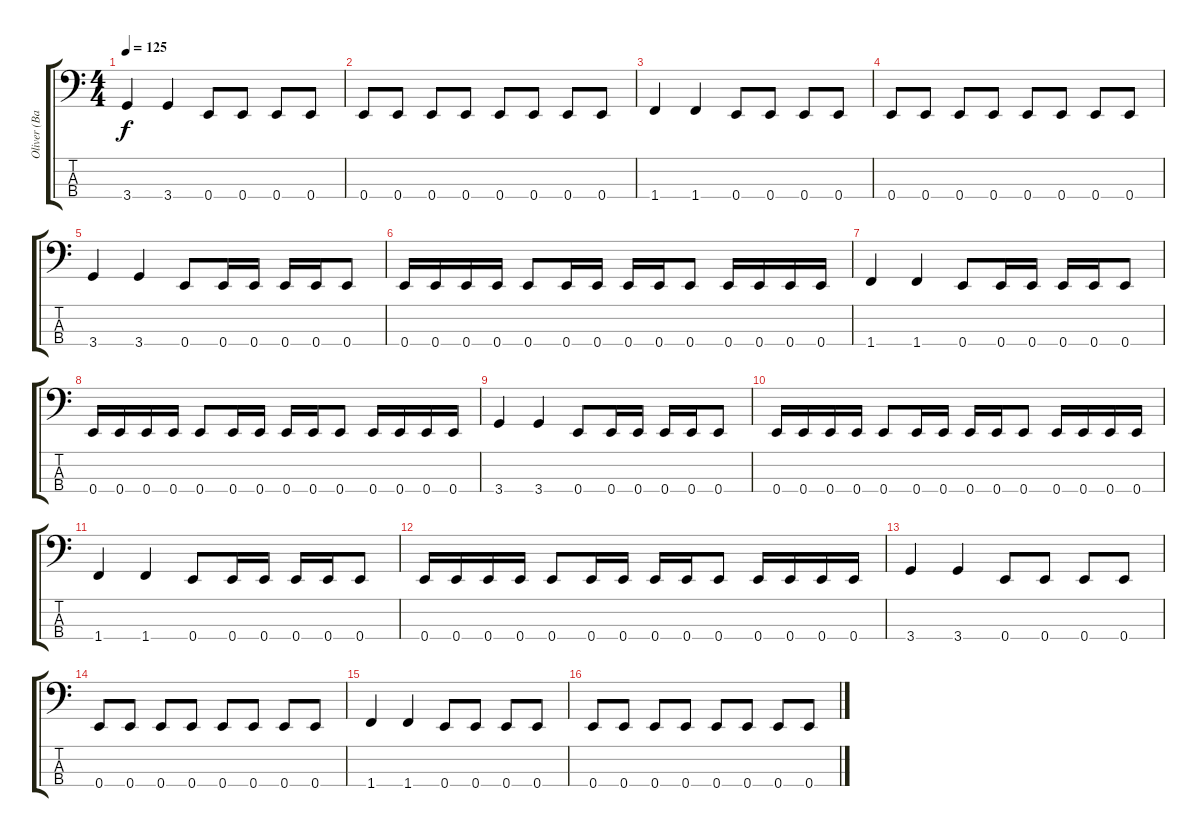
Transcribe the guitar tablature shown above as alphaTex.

\track ("Oliver (Bass)" "Oliver (Ba") {instrument electricbassfinger}
\staff {score tabs}
\tuning (G2 D2 A1 E1) {hide}
\ts (4 4)
\tempo 125
\clef f4
\ks c
3.4.4{dy f} 3.4.4 0.4.8 0.4.8 0.4.8 0.4.8 |
0.4.8 0.4.8 0.4.8 0.4.8 0.4.8 0.4.8 0.4.8 0.4.8 |
1.4.4 1.4.4 0.4.8 0.4.8 0.4.8 0.4.8 |
0.4.8 0.4.8 0.4.8 0.4.8 0.4.8 0.4.8 0.4.8 0.4.8 |
3.4.4{volume 12} 3.4.4 0.4.8 0.4.16 0.4.16 0.4.16 0.4.16 0.4.8 |
0.4.16 0.4.16 0.4.16 0.4.16 0.4.8 0.4.16 0.4.16 0.4.16 0.4.16 0.4.8 0.4.16 0.4.16 0.4.16 0.4.16 |
1.4.4 1.4.4 0.4.8 0.4.16 0.4.16 0.4.16 0.4.16 0.4.8 |
0.4.16 0.4.16 0.4.16 0.4.16 0.4.8 0.4.16 0.4.16 0.4.16 0.4.16 0.4.8 0.4.16 0.4.16 0.4.16 0.4.16 |
3.4.4 3.4.4 0.4.8 0.4.16 0.4.16 0.4.16 0.4.16 0.4.8 |
0.4.16 0.4.16 0.4.16 0.4.16 0.4.8 0.4.16 0.4.16 0.4.16 0.4.16 0.4.8 0.4.16 0.4.16 0.4.16 0.4.16 |
1.4.4 1.4.4 0.4.8 0.4.16 0.4.16 0.4.16 0.4.16 0.4.8 |
0.4.16 0.4.16 0.4.16 0.4.16 0.4.8 0.4.16 0.4.16 0.4.16 0.4.16 0.4.8 0.4.16 0.4.16 0.4.16 0.4.16 |
3.4.4{volume 16} 3.4.4 0.4.8 0.4.8 0.4.8 0.4.8 |
0.4.8 0.4.8 0.4.8 0.4.8 0.4.8 0.4.8 0.4.8 0.4.8 |
1.4.4 1.4.4 0.4.8 0.4.8 0.4.8 0.4.8 |
0.4.8 0.4.8 0.4.8 0.4.8 0.4.8 0.4.8 0.4.8 0.4.8
